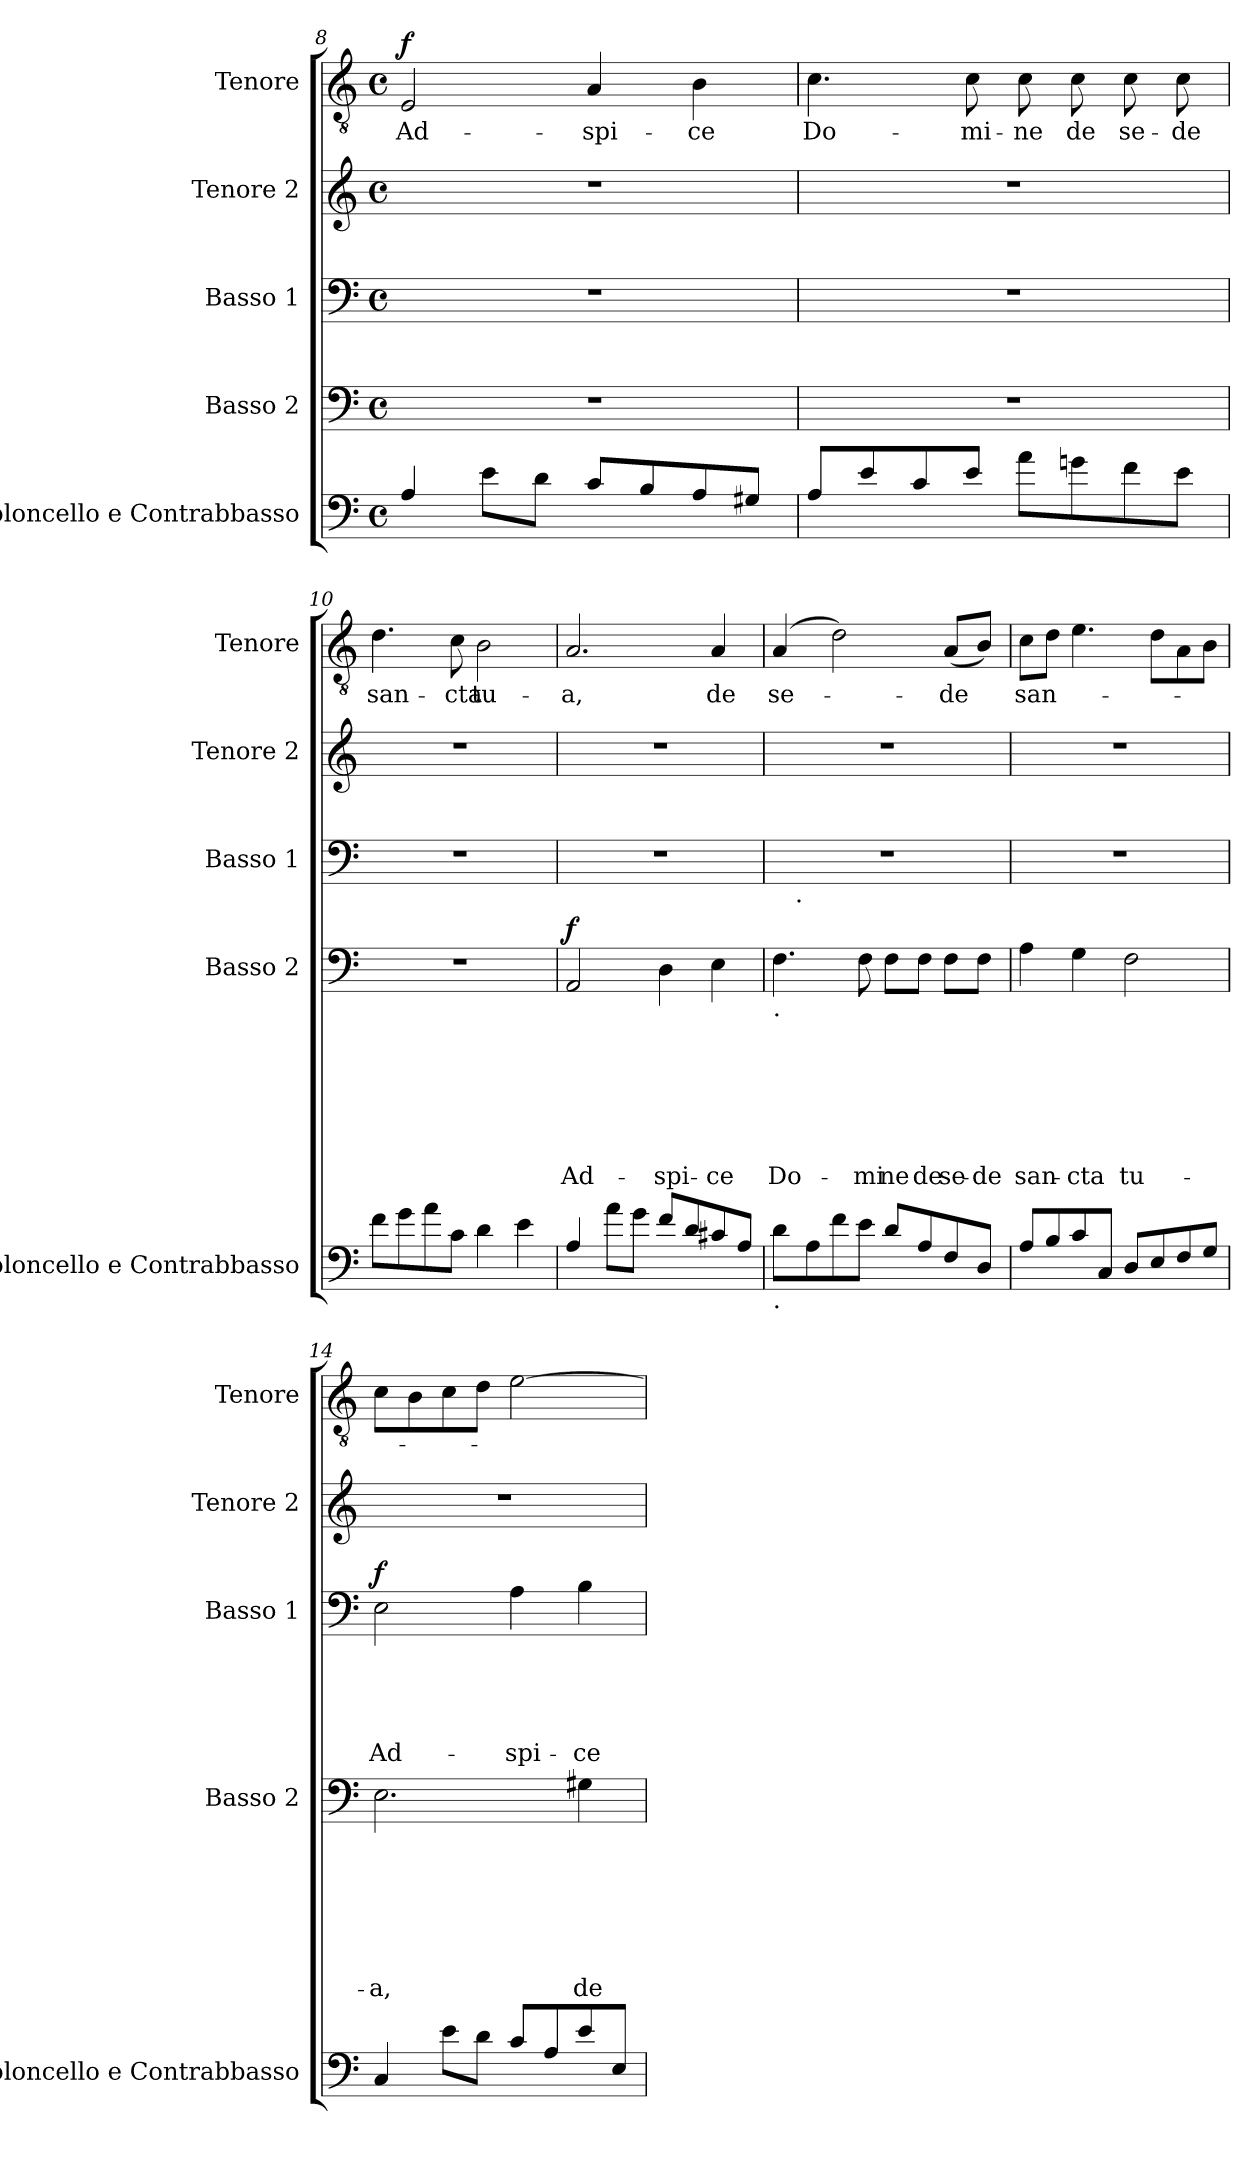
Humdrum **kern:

**kern	**kern	**text	**text	**text	**text	**text	**text	**text	**dynam	**kern	**text	**text	**text	**text	**text	**dynam	**kern	**kern	**text	**dynam
*part5	*part4	*part4	*part4	*part4	*part4	*part4	*part4	*part4	*part4	*part3	*part3	*part3	*part3	*part3	*part3	*part3	*part2	*part1	*part1	*part1
*staff5	*staff4	*staff4	*staff4	*staff4	*staff4	*staff4	*staff4	*staff4	*staff4	*staff3	*staff3	*staff3	*staff3	*staff3	*staff3	*staff3	*staff2	*staff1	*staff1	*staff1
*I"Violoncello e Contrabbasso	*I"Basso 2	*	*	*	*	*	*	*	*	*I"Basso 1	*	*	*	*	*	*	*I"Tenore 2	*I"Tenore	*	*
*I'Violoncello e Contrabbasso	*I'Basso 2	*	*	*	*	*	*	*	*	*I'Basso 1	*	*	*	*	*	*	*I'Tenore 2	*I'Tenore	*	*
*clefF4	*clefF4	*	*	*	*	*	*	*	*	*clefF4	*	*	*	*	*	*	*clefG2	*clefGv2	*	*
*ITrd7c12	*	*	*	*	*	*	*	*	*	*	*	*	*	*	*	*	*	*	*	*
*k[]	*k[]	*	*	*	*	*	*	*	*	*k[]	*	*	*	*	*	*	*k[]	*k[]	*	*
*C:	*C:	*	*	*	*	*	*	*	*	*C:	*	*	*	*	*	*	*C:	*C:	*	*
*M4/4	*M4/4	*	*	*	*	*	*	*	*	*M4/4	*	*	*	*	*	*	*M4/4	*M4/4	*	*
*met(c)	*met(c)	*	*	*	*	*	*	*	*	*met(c)	*	*	*	*	*	*	*met(c)	*met(c)	*	*
=8	=8	=8	=8	=8	=8	=8	=8	=8	=8	=8	=8	=8	=8	=8	=8	=8	=8	=8	=8	=8
!	!	!	!	!	!	!	!	!	!	!	!	!	!	!	!	!	!	!	!LO:LY:b	!LO:DY:a
4AA/	1r	.	.	.	.	.	.	.	.	1r	.	.	.	.	.	.	1r	2E/	Ad-	f
8E\L	.	.	.	.	.	.	.	.	.	.	.	.	.	.	.	.	.	.	.	.
8D\J	.	.	.	.	.	.	.	.	.	.	.	.	.	.	.	.	.	.	.	.
!	!	!	!	!	!	!	!	!	!	!	!	!	!	!	!	!	!	!	!LO:LY:b	!
8C/L	.	.	.	.	.	.	.	.	.	.	.	.	.	.	.	.	.	4A/	-spi-	.
8BB/	.	.	.	.	.	.	.	.	.	.	.	.	.	.	.	.	.	.	.	.
!	!	!	!	!	!	!	!	!	!	!	!	!	!	!	!	!	!	!	!LO:LY:b	!
8AA/	.	.	.	.	.	.	.	.	.	.	.	.	.	.	.	.	.	4B\	-ce	.
8GG#X/J	.	.	.	.	.	.	.	.	.	.	.	.	.	.	.	.	.	.	.	.
=9	=9	=9	=9	=9	=9	=9	=9	=9	=9	=9	=9	=9	=9	=9	=9	=9	=9	=9	=9	=9
!	!	!	!	!	!	!	!	!	!	!	!	!	!	!	!	!	!	!	!LO:LY:b	!
8AA/L	1r	.	.	.	.	.	.	.	.	1r	.	.	.	.	.	.	1r	4.c\	Do-	.
8E/	.	.	.	.	.	.	.	.	.	.	.	.	.	.	.	.	.	.	.	.
8C/	.	.	.	.	.	.	.	.	.	.	.	.	.	.	.	.	.	.	.	.
!	!	!	!	!	!	!	!	!	!	!	!	!	!	!	!	!	!	!	!LO:LY:b	!
8E/J	.	.	.	.	.	.	.	.	.	.	.	.	.	.	.	.	.	8c\	-mi-	.
!	!	!	!	!	!	!	!	!	!	!	!	!	!	!	!	!	!	!	!LO:LY:b	!
8A\L	.	.	.	.	.	.	.	.	.	.	.	.	.	.	.	.	.	8c\	-ne	.
!	!	!	!	!	!	!	!	!	!	!	!	!	!	!	!	!	!	!	!LO:LY:b	!
8Gn\	.	.	.	.	.	.	.	.	.	.	.	.	.	.	.	.	.	8c\	de	.
!	!	!	!	!	!	!	!	!	!	!	!	!	!	!	!	!	!	!	!LO:LY:b	!
8F\	.	.	.	.	.	.	.	.	.	.	.	.	.	.	.	.	.	8c\	se-	.
!	!	!	!	!	!	!	!	!	!	!	!	!	!	!	!	!	!	!	!LO:LY:b	!
8E\J	.	.	.	.	.	.	.	.	.	.	.	.	.	.	.	.	.	8c\	-de	.
=10	=10	=10	=10	=10	=10	=10	=10	=10	=10	=10	=10	=10	=10	=10	=10	=10	=10	=10	=10	=10
!	!	!	!	!	!	!	!	!	!	!	!	!	!	!	!	!	!	!	!LO:LY:b	!
8F\L	1r	.	.	.	.	.	.	.	.	1r	.	.	.	.	.	.	1r	4.d\	san-	.
8G\	.	.	.	.	.	.	.	.	.	.	.	.	.	.	.	.	.	.	.	.
8A\	.	.	.	.	.	.	.	.	.	.	.	.	.	.	.	.	.	.	.	.
!	!	!	!	!	!	!	!	!	!	!	!	!	!	!	!	!	!	!	!LO:LY:b	!
8C\J	.	.	.	.	.	.	.	.	.	.	.	.	.	.	.	.	.	8c\	-cta	.
!	!	!	!	!	!	!	!	!	!	!	!	!	!	!	!	!	!	!	!LO:LY:b	!
4D\	.	.	.	.	.	.	.	.	.	.	.	.	.	.	.	.	.	2B\	tu-	.
4E\	.	.	.	.	.	.	.	.	.	.	.	.	.	.	.	.	.	.	.	.
=11	=11	=11	=11	=11	=11	=11	=11	=11	=11	=11	=11	=11	=11	=11	=11	=11	=11	=11	=11	=11
!	!	!	!	!	!	!	!	!LO:LY:b	!LO:DY:a	!	!	!	!	!	!	!	!	!	!LO:LY:b	!
4AA/	2AA/	.	.	.	.	.	.	Ad-	f	1r	.	.	.	.	.	.	1r	2.A/	-a,	.
8A\L	.	.	.	.	.	.	.	.	.	.	.	.	.	.	.	.	.	.	.	.
8G\J	.	.	.	.	.	.	.	.	.	.	.	.	.	.	.	.	.	.	.	.
!	!	!	!	!	!	!	!	!LO:LY:b	!	!	!	!	!	!	!	!	!	!	!	!
8F/L	4D\	.	.	.	.	.	.	-spi-	.	.	.	.	.	.	.	.	.	.	.	.
8D/	.	.	.	.	.	.	.	.	.	.	.	.	.	.	.	.	.	.	.	.
!	!	!	!	!	!	!	!	!LO:LY:b	!	!	!	!	!	!	!	!	!	!	!LO:LY:b	!
8C#X/	4E\	.	.	.	.	.	.	-ce	.	.	.	.	.	.	.	.	.	4A/	de	.
8AA/J	.	.	.	.	.	.	.	.	.	.	.	.	.	.	.	.	.	.	.	.
!!LO:LB:g=z
=12	=12	=12	=12	=12	=12	=12	=12	=12	=12	=12	=12	=12	=12	=12	=12	=12	=12	=12	=12	=12
!	!LO:TX:b:t=.	!	!	!	!	!	!	!	!	!	!	!	!	!	!	!	!	!	!	!
!LO:TX:b:t=.	!	!	!	!	!	!	!	!	!	!	!	!	!	!	!	!	!	!	!	!
!	!	!	!	!	!	!	!	!LO:LY:b	!	!	!	!	!	!	!	!	!	!	!LO:LY:b	!
*	*	*	*	*	*	*	*	*	*	*^	*	*	*	*	*	*	*	*	*	*
8D\L	4.F\	.	.	.	.	.	.	Do-	.	1r	16.ryy	.	.	.	.	.	.	1r	(4A/	se-	.
!	!	!	!	!	!	!	!	!	!	!	!LO:TX:b:t=.	!	!	!	!	!	!	!	!	!	!
.	.	.	.	.	.	.	.	.	.	.	2ryy	.	.	.	.	.	.	.	.	.	.
8AA\	.	.	.	.	.	.	.	.	.	.	.	.	.	.	.	.	.	.	.	.	.
8F\	.	.	.	.	.	.	.	.	.	.	.	.	.	.	.	.	.	.	2d\)	.	.
!	!	!	!	!	!	!	!	!LO:LY:b	!	!	!	!	!	!	!	!	!	!	!	!	!
8E\J	8F\	.	.	.	.	.	.	-mi	.	.	.	.	.	.	.	.	.	.	.	.	.
!	!	!	!	!	!	!	!	!LO:LY:b	!	!	!	!	!	!	!	!	!	!	!	!	!
8D/L	8F\L	.	.	.	.	.	.	ne	.	.	.	.	.	.	.	.	.	.	.	.	.
.	.	.	.	.	.	.	.	.	.	.	4ryy	.	.	.	.	.	.	.	.	.	.
!	!	!	!	!	!	!	!	!LO:LY:b	!	!	!	!	!	!	!	!	!	!	!	!	!
8AA/	8F\J	.	.	.	.	.	.	de	.	.	.	.	.	.	.	.	.	.	.	.	.
!	!	!	!	!	!	!	!	!LO:LY:b	!	!	!	!	!	!	!	!	!	!	!	!LO:LY:b	!
8FF/	8F\L	.	.	.	.	.	.	se-	.	.	.	.	.	.	.	.	.	.	(<8A/L	-de	.
.	.	.	.	.	.	.	.	.	.	.	8ryy	.	.	.	.	.	.	.	.	.	.
!	!	!	!	!	!	!	!	!LO:LY:b	!	!	!	!	!	!	!	!	!	!	!	!	!
8DD/J	8F\J	.	.	.	.	.	.	-de	.	.	.	.	.	.	.	.	.	.	8B/J)	.	.
.	.	.	.	.	.	.	.	.	.	.	32ryy	.	.	.	.	.	.	.	.	.	.
=13	=13	=13	=13	=13	=13	=13	=13	=13	=13	=13	=13	=13	=13	=13	=13	=13	=13	=13	=13	=13	=13
!	!	!	!	!	!	!	!	!LO:LY:b	!	!	!	!	!	!	!	!	!	!	!	!LO:LY:b	!
*	*	*	*	*	*	*	*	*	*	*v	*v	*	*	*	*	*	*	*	*	*	*
8AA/L	4A\	.	.	.	.	.	.	san-	.	1r	.	.	.	.	.	.	1r	8c\L	san-	.
8BB/	.	.	.	.	.	.	.	.	.	.	.	.	.	.	.	.	.	8d\J	.	.
!	!	!	!	!	!	!	!	!LO:LY:b	!	!	!	!	!	!	!	!	!	!	!	!
8C/	4G\	.	.	.	.	.	.	-cta	.	.	.	.	.	.	.	.	.	4.e\	.	.
8CC/J	.	.	.	.	.	.	.	.	.	.	.	.	.	.	.	.	.	.	.	.
!	!	!	!	!	!	!	!	!LO:LY:b	!	!	!	!	!	!	!	!	!	!	!	!
8DD/L	2F\	.	.	.	.	.	.	tu-	.	.	.	.	.	.	.	.	.	.	.	.
8EE/	.	.	.	.	.	.	.	.	.	.	.	.	.	.	.	.	.	8d\L	.	.
8FF/	.	.	.	.	.	.	.	.	.	.	.	.	.	.	.	.	.	8A\	.	.
8GG/J	.	.	.	.	.	.	.	.	.	.	.	.	.	.	.	.	.	8B\J	.	.
=14	=14	=14	=14	=14	=14	=14	=14	=14	=14	=14	=14	=14	=14	=14	=14	=14	=14	=14	=14	=14
!	!	!	!	!	!	!	!	!LO:LY:b	!	!	!	!	!	!	!LO:LY:b	!LO:DY:a	!	!	!	!
4CC/	2.E\	.	.	.	.	.	.	-a,	.	2E\	.	.	.	.	Ad-	f	1r	8c\L	.	.
.	.	.	.	.	.	.	.	.	.	.	.	.	.	.	.	.	.	8B\	.	.
8E\L	.	.	.	.	.	.	.	.	.	.	.	.	.	.	.	.	.	8c\	.	.
8D\J	.	.	.	.	.	.	.	.	.	.	.	.	.	.	.	.	.	8d\J	.	.
!	!	!	!	!	!	!	!	!	!	!	!	!	!	!	!LO:LY:b	!	!	!	!	!
8C/L	.	.	.	.	.	.	.	.	.	4A\	.	.	.	.	-spi-	.	.	[>2e\	.	.
8AA/	.	.	.	.	.	.	.	.	.	.	.	.	.	.	.	.	.	.	.	.
!	!	!	!	!	!	!	!	!LO:LY:b	!	!	!	!	!	!	!LO:LY:b	!	!	!	!	!
8E/	4G#X\	.	.	.	.	.	.	de	.	4B\	.	.	.	.	-ce	.	.	.	.	.
8EE/J	.	.	.	.	.	.	.	.	.	.	.	.	.	.	.	.	.	.	.	.
=	=	=	=	=	=	=	=	=	=	=	=	=	=	=	=	=	=	=	=	=
*-	*-	*-	*-	*-	*-	*-	*-	*-	*-	*-	*-	*-	*-	*-	*-	*-	*-	*-	*-	*-
